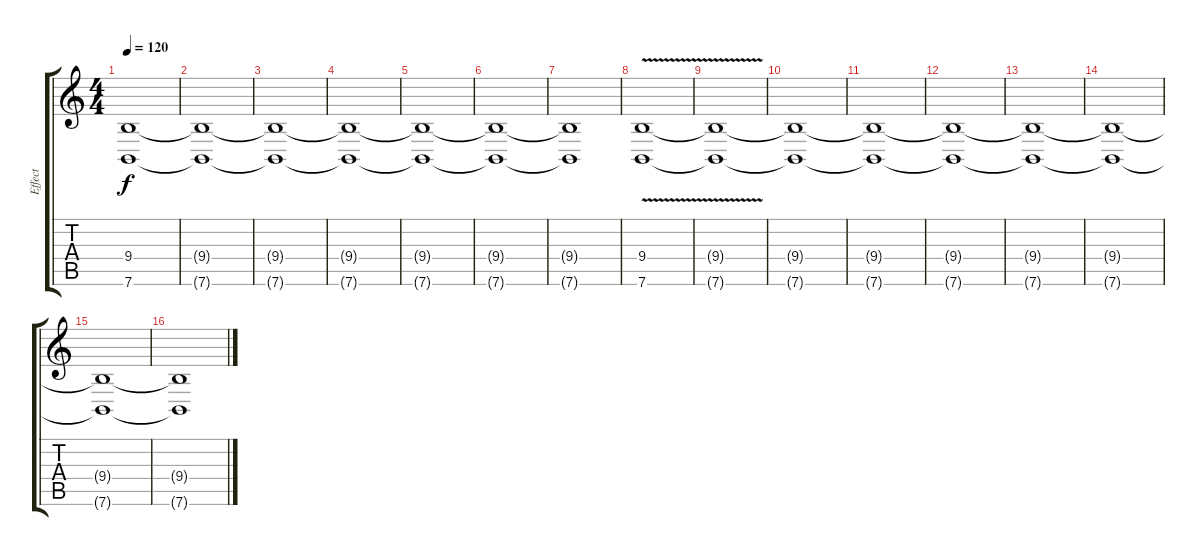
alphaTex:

\track ("Effect" "Effect") {instrument pad2warm}
\staff {score tabs}
\tuning (E4 B3 G3 D3 A2 E2) {hide}
\ts (4 4)
\tempo 120
\clef g2
\ks c
(9.4{t} 7.6{t}).1{dy f} |
(9.4{t} 7.6{t}).1 |
(9.4{t} 7.6{t}).1 |
(9.4{t} 7.6{t}).1 |
(9.4{t} 7.6{t}).1 |
(9.4{t} 7.6{t}).1 |
(9.4{t} 7.6{t}).1 |
(9.4{v} 7.6).1 |
(9.4{t} 7.6{t}).1 |
(9.4{t} 7.6{t}).1 |
(9.4{t} 7.6{t}).1 |
(9.4{t} 7.6{t}).1 |
(9.4{t} 7.6{t}).1 |
(9.4{t} 7.6{t}).1 |
(9.4{t} 7.6{t}).1 |
(9.4{t} 7.6{t}).1
